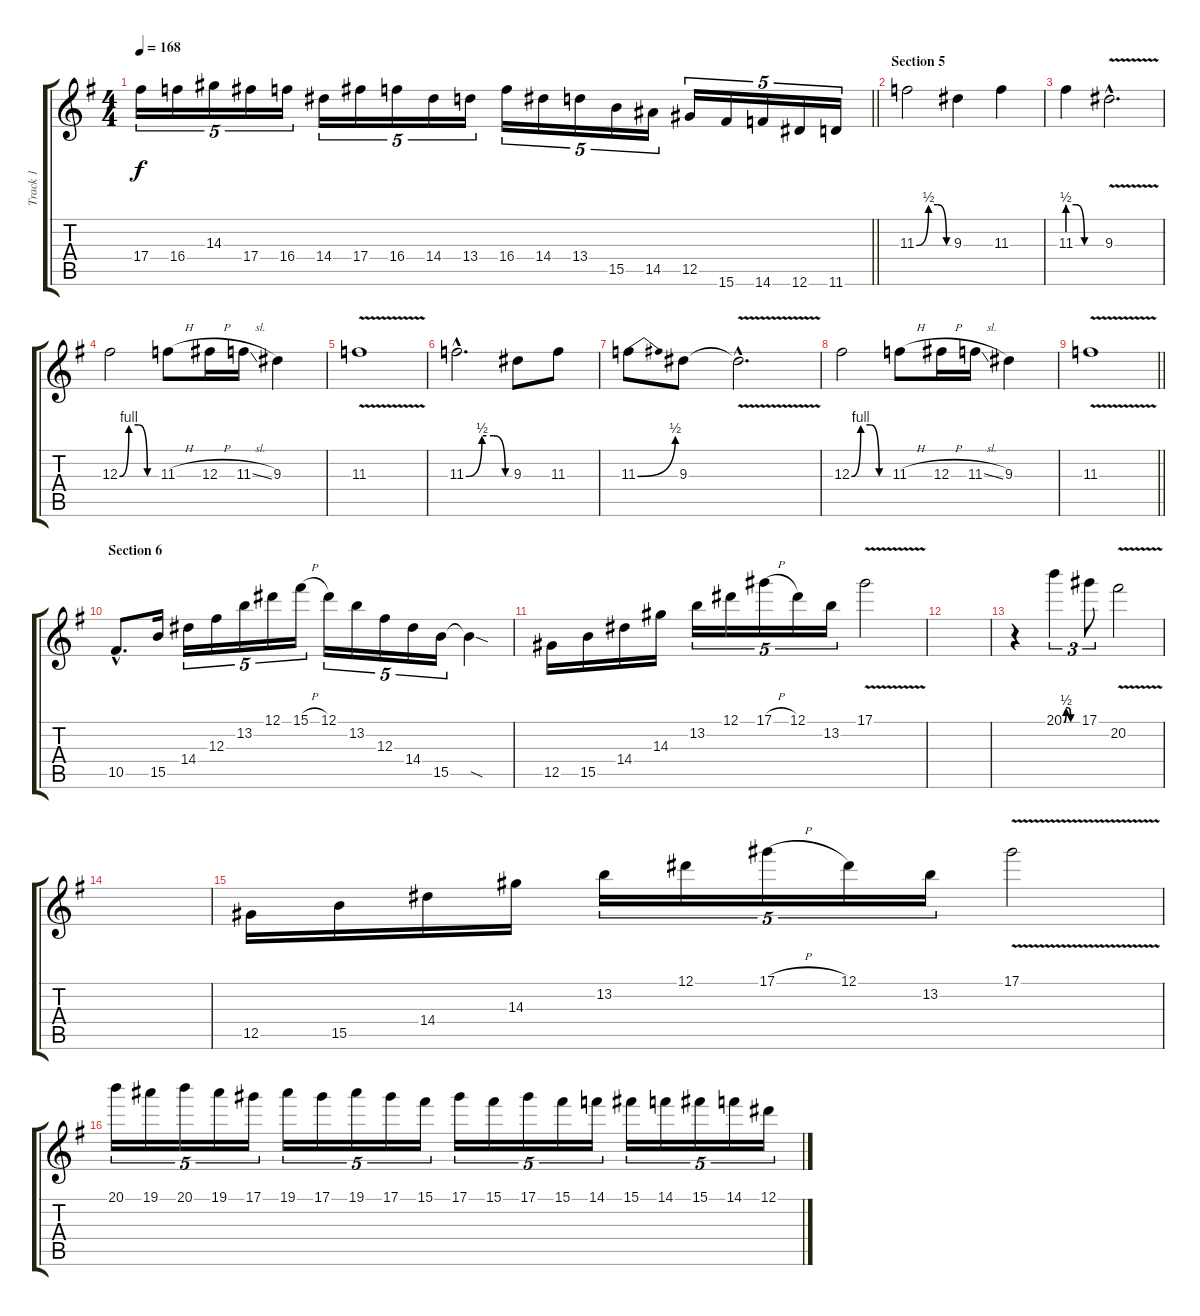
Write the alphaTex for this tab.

\track ("Track 1" "Track 1") {instrument overdrivenguitar}
\staff {score tabs}
\tuning (Eb4 Bb3 Gb3 Db3 Ab2 Eb2) {hide}
\ts (4 4)
\tempo 168
\clef g2
\barLineRight lightlight
\ks eminor
17.4.16{tu (5 4) dy f} 16.4.16{tu (5 4)} 14.3.16{tu (5 4)} 17.4.16{tu (5 4)} 16.4.16{tu (5 4)} 14.4.16{tu (5 4)} 17.4.16{tu (5 4)} 16.4.16{tu (5 4)} 14.4.16{tu (5 4)} 13.4.16{tu (5 4)} 16.4.16{tu (5 4)} 14.4.16{tu (5 4)} 13.4.16{tu (5 4)} 15.5.16{tu (5 4)} 14.5.16{tu (5 4)} 12.5.16{tu (5 4)} 15.6.16{tu (5 4)} 14.6.16{tu (5 4)} 12.6.16{tu (5 4)} 11.6.16{tu (5 4)} |
\section ("" "Section 5")
11.3{be (custom 0 0 22 2 38 2 54 0 60 0)}.2 9.3.4 11.3.4 |
11.3{be (custom 0 2 15 2 30 0 60 0)}.4 9.3{v hac}.2{d} |
12.3{be (custom 0 0 15 4 30 4 45 0 60 0)}.2 11.3{h}.8 12.3{h}.16 11.3{sl}.16 9.3.4 |
11.3{v}.1 |
11.3{be (custom 0 0 22 2 38 2 54 0 60 0) hac}.2{d} 9.3.8 11.3.8 |
11.3{be (bend 0 0 60 2)}.8 9.3.8 9.3{v hac t}.2{d} |
12.3{be (custom 0 0 15 4 30 4 45 0 60 0)}.2 11.3{h}.8 12.3{h}.16 11.3{sl}.16 9.3.4 |
\barLineRight lightlight
11.3{v}.1 |
\section ("" "Section 6")
10.5{hac}.8{d} 15.5.16 14.4.16{tu (5 4)} 12.3.16{tu (5 4)} 13.2.16{tu (5 4)} 12.1.16{tu (5 4)} 15.1{h}.16{tu (5 4)} 12.1.16{tu (5 4)} 13.2.16{tu (5 4)} 12.3.16{tu (5 4)} 14.4.16{tu (5 4)} 15.5.16{tu (5 4)} 15.5{sod t}.4 |
12.5.16 15.5.16 14.4.16 14.3.16 13.2.16{tu (5 4)} 12.1.16{tu (5 4)} 17.1{h}.16{tu (5 4)} 12.1.16{tu (5 4)} 13.2.16{tu (5 4)} 17.1{v}.2 |
|
r.4 20.1{be (custom 0 0 10 2 20 2 30 0 60 0)}.4{tu (3 2)} 17.1.8{tu (3 2)} 20.2{v}.2 |
|
12.5.16 15.5.16 14.4.16 14.3.16 13.2.16{tu (5 4)} 12.1.16{tu (5 4)} 17.1{h}.16{tu (5 4)} 12.1.16{tu (5 4)} 13.2.16{tu (5 4)} 17.1{v}.2 |
20.1.16{tu (5 4)} 19.1.16{tu (5 4)} 20.1.16{tu (5 4)} 19.1.16{tu (5 4)} 17.1.16{tu (5 4)} 19.1.16{tu (5 4)} 17.1.16{tu (5 4)} 19.1.16{tu (5 4)} 17.1.16{tu (5 4)} 15.1.16{tu (5 4)} 17.1.16{tu (5 4)} 15.1.16{tu (5 4)} 17.1.16{tu (5 4)} 15.1.16{tu (5 4)} 14.1.16{tu (5 4)} 15.1.16{tu (5 4)} 14.1.16{tu (5 4)} 15.1.16{tu (5 4)} 14.1.16{tu (5 4)} 12.1.16{tu (5 4)}
